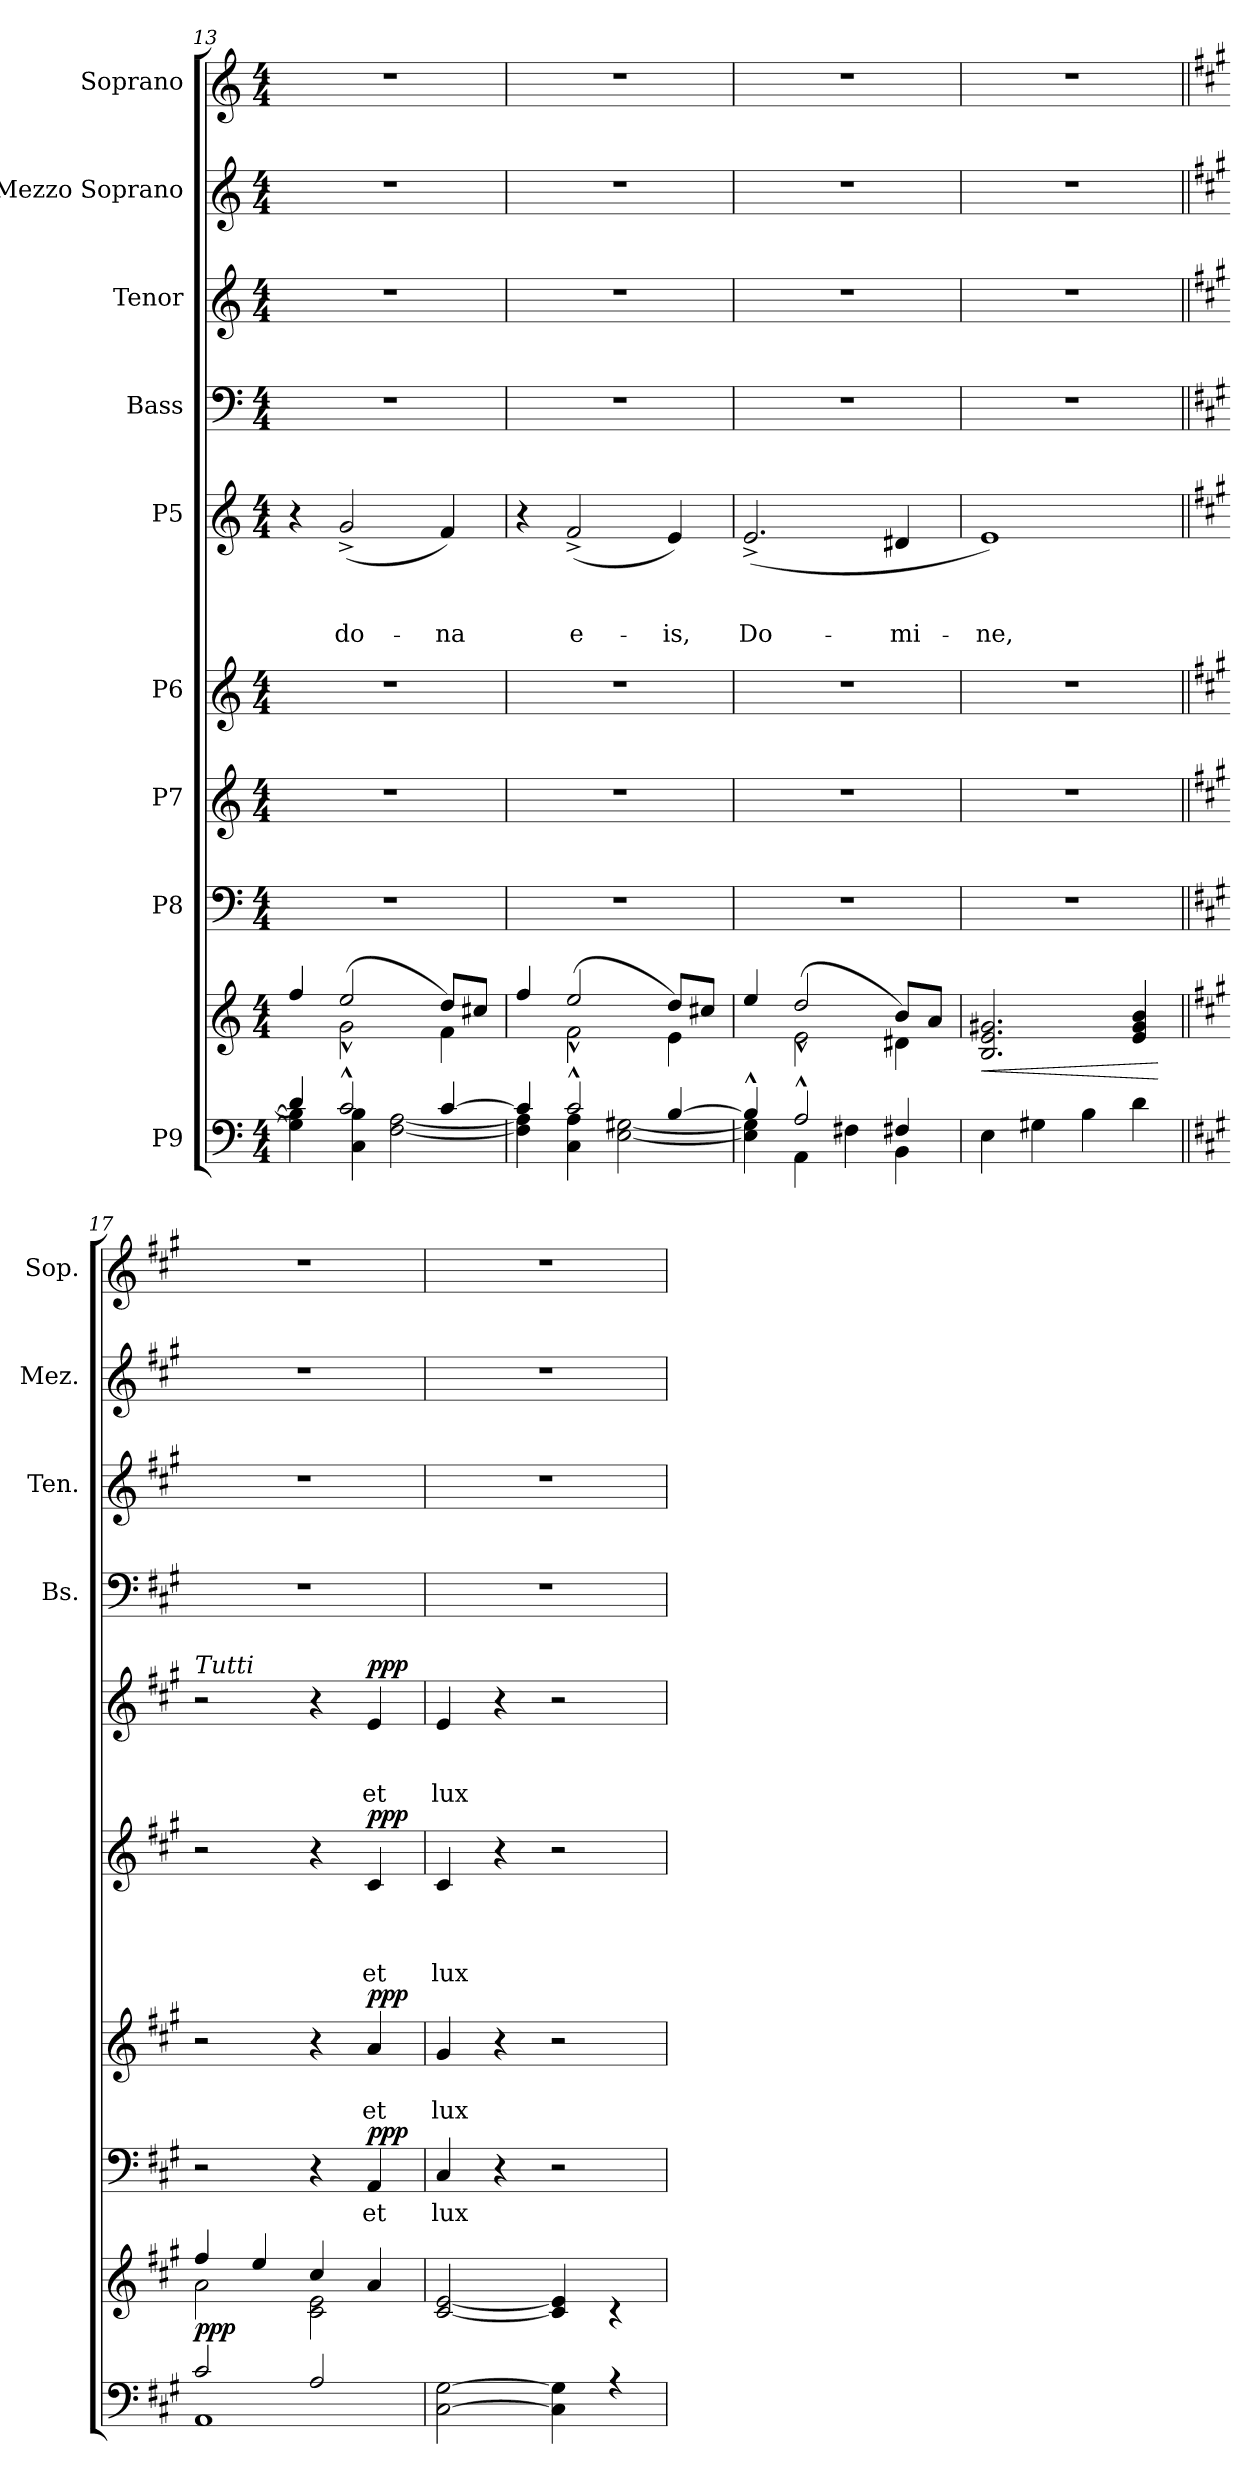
**kern	**kern	**dynam	**kern	**text	**dynam	**kern	**text	**text	**dynam	**kern	**text	**text	**text	**text	**dynam	**kern	**text	**text	**text	**dynam	**kern	**kern	**kern	**kern
*part9	*part9	*part9	*part8	*part8	*part8	*part7	*part7	*part7	*part7	*part6	*part6	*part6	*part6	*part6	*part6	*part5	*part5	*part5	*part5	*part5	*part4	*part3	*part2	*part1
*staff10	*staff9	*staff9/10	*staff8	*staff8	*staff8	*staff7	*staff7	*staff7	*staff7	*staff6	*staff6	*staff6	*staff6	*staff6	*staff6	*staff5	*staff5	*staff5	*staff5	*staff5	*staff4	*staff3	*staff2	*staff1
*I"P9	*	*	*I"P8	*	*	*I"P7	*	*	*	*I"P6	*	*	*	*	*	*I"P5	*	*	*	*	*I"Bass	*I"Tenor	*I"Mezzo Soprano	*I"Soprano
*	*	*	*	*	*	*	*	*	*	*	*	*	*	*	*	*	*	*	*	*	*I'Bs.	*I'Ten.	*I'Mez.	*I'Sop.
*clefF4	*clefG2	*	*clefF4	*	*	*clefG2	*	*	*	*clefG2	*	*	*	*	*	*clefG2	*	*	*	*	*clefF4	*clefG2	*clefG2	*clefG2
*	*	*	*	*	*	*ITrd7c12	*	*	*	*	*	*	*	*	*	*	*	*	*	*	*	*ITrd7c12	*	*
*k[]	*k[]	*	*k[]	*	*	*k[]	*	*	*	*k[]	*	*	*	*	*	*k[]	*	*	*	*	*k[]	*k[]	*k[]	*k[]
*C:	*C:	*	*C:	*	*	*C:	*	*	*	*C:	*	*	*	*	*	*C:	*	*	*	*	*C:	*C:	*C:	*C:
*M4/4	*M4/4	*	*M4/4	*	*	*M4/4	*	*	*	*M4/4	*	*	*	*	*	*M4/4	*	*	*	*	*M4/4	*M4/4	*M4/4	*M4/4
=13	=13	=13	=13	=13	=13	=13	=13	=13	=13	=13	=13	=13	=13	=13	=13	=13	=13	=13	=13	=13	=13	=13	=13	=13
*^	*^	*	*	*	*	*	*	*	*	*	*	*	*	*	*	*	*	*	*	*	*	*	*	*
4d/]	4G\] 4B\]	4ryy	4ff/	.	1r	.	.	1r	.	.	.	1r	.	.	.	.	.	4r	.	.	.	.	1r	1r	1r	1r
!	!	!	!	!	!	!	!	!	!	!	!	!	!	!	!	!	!	!	!	!	!LO:LY:b	!	!	!	!	!
2c^^>/	4C\ 4B\	(<2g\	2ee^^>/	.	.	.	.	.	.	.	.	.	.	.	.	.	.	(>2g^</	.	.	do-	.	.	.	.	.
.	[<2F\ [<2A\	.	.	.	.	.	.	.	.	.	.	.	.	.	.	.	.	.	.	.	.	.	.	.	.	.
!	!	!	!	!	!	!	!	!	!	!	!	!	!	!	!	!	!	!	!	!	!LO:LY:b	!	!	!	!	!
[>4c/	.	4f\)	8dd/L	.	.	.	.	.	.	.	.	.	.	.	.	.	.	4f/)	.	.	-na	.	.	.	.	.
.	.	.	8cc#X/J	.	.	.	.	.	.	.	.	.	.	.	.	.	.	.	.	.	.	.	.	.	.	.
=14	=14	=14	=14	=14	=14	=14	=14	=14	=14	=14	=14	=14	=14	=14	=14	=14	=14	=14	=14	=14	=14	=14	=14	=14	=14	=14
4c/]	4F\] 4A\]	4ryy	4ff/	.	1r	.	.	1r	.	.	.	1r	.	.	.	.	.	4r	.	.	.	.	1r	1r	1r	1r
!	!	!	!	!	!	!	!	!	!	!	!	!	!	!	!	!	!	!	!	!	!LO:LY:b	!	!	!	!	!
2c^^>/	4C\ 4A\	(<2f\	2ee^^>/	.	.	.	.	.	.	.	.	.	.	.	.	.	.	(>2f^</	.	.	e-	.	.	.	.	.
.	[<2E\ [<2G#X\	.	.	.	.	.	.	.	.	.	.	.	.	.	.	.	.	.	.	.	.	.	.	.	.	.
!	!	!	!	!	!	!	!	!	!	!	!	!	!	!	!	!	!	!	!	!	!LO:LY:b	!	!	!	!	!
[>4B/	.	4e\)	8dd/L	.	.	.	.	.	.	.	.	.	.	.	.	.	.	4e/)	.	.	-is,	.	.	.	.	.
.	.	.	8cc#X/J	.	.	.	.	.	.	.	.	.	.	.	.	.	.	.	.	.	.	.	.	.	.	.
=15	=15	=15	=15	=15	=15	=15	=15	=15	=15	=15	=15	=15	=15	=15	=15	=15	=15	=15	=15	=15	=15	=15	=15	=15	=15	=15
!	!	!	!	!	!	!	!	!	!	!	!	!	!	!	!	!	!	!	!	!	!LO:LY:b	!	!	!	!	!
4B^^</]	4E\] 4G#\]	4ryy	4ee/	.	1r	.	.	1r	.	.	.	1r	.	.	.	.	.	(>2.e^</	.	.	Do-	.	1r	1r	1r	1r
2A^^>/	4AA\	(<2e\	2dd^^>/	.	.	.	.	.	.	.	.	.	.	.	.	.	.	.	.	.	.	.	.	.	.	.
.	4F#X\	.	.	.	.	.	.	.	.	.	.	.	.	.	.	.	.	.	.	.	.	.	.	.	.	.
!	!	!	!	!	!	!	!	!	!	!	!	!	!	!	!	!	!	!	!	!	!LO:LY:b	!	!	!	!	!
4F#X/	4BB\	4d#X\)	8b/L	.	.	.	.	.	.	.	.	.	.	.	.	.	.	4d#X/	.	.	-mi-	.	.	.	.	.
.	.	.	8a/J	.	.	.	.	.	.	.	.	.	.	.	.	.	.	.	.	.	.	.	.	.	.	.
=16	=16	=16	=16	=16	=16	=16	=16	=16	=16	=16	=16	=16	=16	=16	=16	=16	=16	=16	=16	=16	=16	=16	=16	=16	=16	=16
!	!	!	!	!LO:HP:b	!	!	!	!	!	!	!	!	!	!	!	!	!	!	!	!	!LO:LY:b	!	!	!	!	!
4E\	1ryy	1ryy	2.B/ 2.e/ 2.g#X/	<	1r	.	.	1r	.	.	.	1r	.	.	.	.	.	1e)	.	.	-ne,	.	1r	1r	1r	1r
4G#X\	.	.	.	.	.	.	.	.	.	.	.	.	.	.	.	.	.	.	.	.	.	.	.	.	.	.
4B\	.	.	.	.	.	.	.	.	.	.	.	.	.	.	.	.	.	.	.	.	.	.	.	.	.	.
4d\	.	.	4e/ 4g#/ 4b/	.	.	.	.	.	.	.	.	.	.	.	.	.	.	.	.	.	.	.	.	.	.	.
*v	*v	*	*	*	*	*	*	*	*	*	*	*	*	*	*	*	*	*	*	*	*	*	*	*	*	*
*	*v	*v	*	*	*	*	*	*	*	*	*	*	*	*	*	*	*	*	*	*	*	*	*	*	*
.	.	[	.	.	.	.	.	.	.	.	.	.	.	.	.	.	.	.	.	.	.	.	.	.
=17||	=17||	=17||	=17||	=17||	=17||	=17||	=17||	=17||	=17||	=17||	=17||	=17||	=17||	=17||	=17||	=17||	=17||	=17||	=17||	=17||	=17||	=17||	=17||	=17||
*k[f#c#g#]	*k[f#c#g#]	*	*k[f#c#g#]	*	*	*k[f#c#g#]	*	*	*	*k[f#c#g#]	*	*	*	*	*	*k[f#c#g#]	*	*	*	*	*k[f#c#g#]	*k[f#c#g#]	*k[f#c#g#]	*k[f#c#g#]
*A:	*A:	*	*A:	*	*	*A:	*	*	*	*A:	*	*	*	*	*	*A:	*	*	*	*	*A:	*A:	*A:	*A:
*^	*^	*	*	*	*	*	*	*	*	*	*	*	*	*	*	*	*	*	*	*	*	*	*	*
!	!	!	!	!	!	!	!	!	!	!	!	!	!	!	!	!	!	!LO:TX:a:i:t=Tutti	!	!	!	!	!	!	!	!
!	!	!	!	!LO:DY:b	!	!	!	!	!	!	!	!	!	!	!	!	!	!	!	!	!	!	!	!	!	!
2c#/	1AA	2a\	4ff#/	ppp	2r	.	.	2r	.	.	.	2r	.	.	.	.	.	2r	.	.	.	.	1r	1r	1r	1r
.	.	.	4ee/	.	.	.	.	.	.	.	.	.	.	.	.	.	.	.	.	.	.	.	.	.	.	.
2A/	.	2c#\ 2e\	4cc#/	.	4r	.	.	4r	.	.	.	4r	.	.	.	.	.	4r	.	.	.	.	.	.	.	.
!	!	!	!	!	!	!LO:LY:b	!LO:DY:a	!	!	!LO:LY:b	!LO:DY:a	!	!	!	!	!LO:LY:b	!LO:DY:a	!	!	!	!LO:LY:b	!LO:DY:a	!	!	!	!
.	.	.	4a/	.	4AA/	et	ppp	4A/	.	et	ppp	4c#/	.	.	.	et	ppp	4e/	.	.	et	ppp	.	.	.	.
=18	=18	=18	=18	=18	=18	=18	=18	=18	=18	=18	=18	=18	=18	=18	=18	=18	=18	=18	=18	=18	=18	=18	=18	=18	=18	=18
!	!	!	!	!	!	!LO:LY:b	!	!	!	!LO:LY:b	!	!	!	!	!	!LO:LY:b	!	!	!	!	!LO:LY:b	!	!	!	!	!
[<2C#\ [>2G#\	1ryy	1ryy	[<2c#/ [>2e/	.	4C#/	lux	.	4G#/	.	lux	.	4c#/	.	.	.	lux	.	4e/	.	.	lux	.	1r	1r	1r	1r
.	.	.	.	.	4r	.	.	4r	.	.	.	4r	.	.	.	.	.	4r	.	.	.	.	.	.	.	.
4C#\] 4G#\]	.	.	4c#/] 4e/]	.	2r	.	.	2r	.	.	.	2r	.	.	.	.	.	2r	.	.	.	.	.	.	.	.
4r	.	.	4r	.	.	.	.	.	.	.	.	.	.	.	.	.	.	.	.	.	.	.	.	.	.	.
*v	*v	*	*	*	*	*	*	*	*	*	*	*	*	*	*	*	*	*	*	*	*	*	*	*	*	*
*	*v	*v	*	*	*	*	*	*	*	*	*	*	*	*	*	*	*	*	*	*	*	*	*	*	*
=	=	=	=	=	=	=	=	=	=	=	=	=	=	=	=	=	=	=	=	=	=	=	=	=
*-	*-	*-	*-	*-	*-	*-	*-	*-	*-	*-	*-	*-	*-	*-	*-	*-	*-	*-	*-	*-	*-	*-	*-	*-
